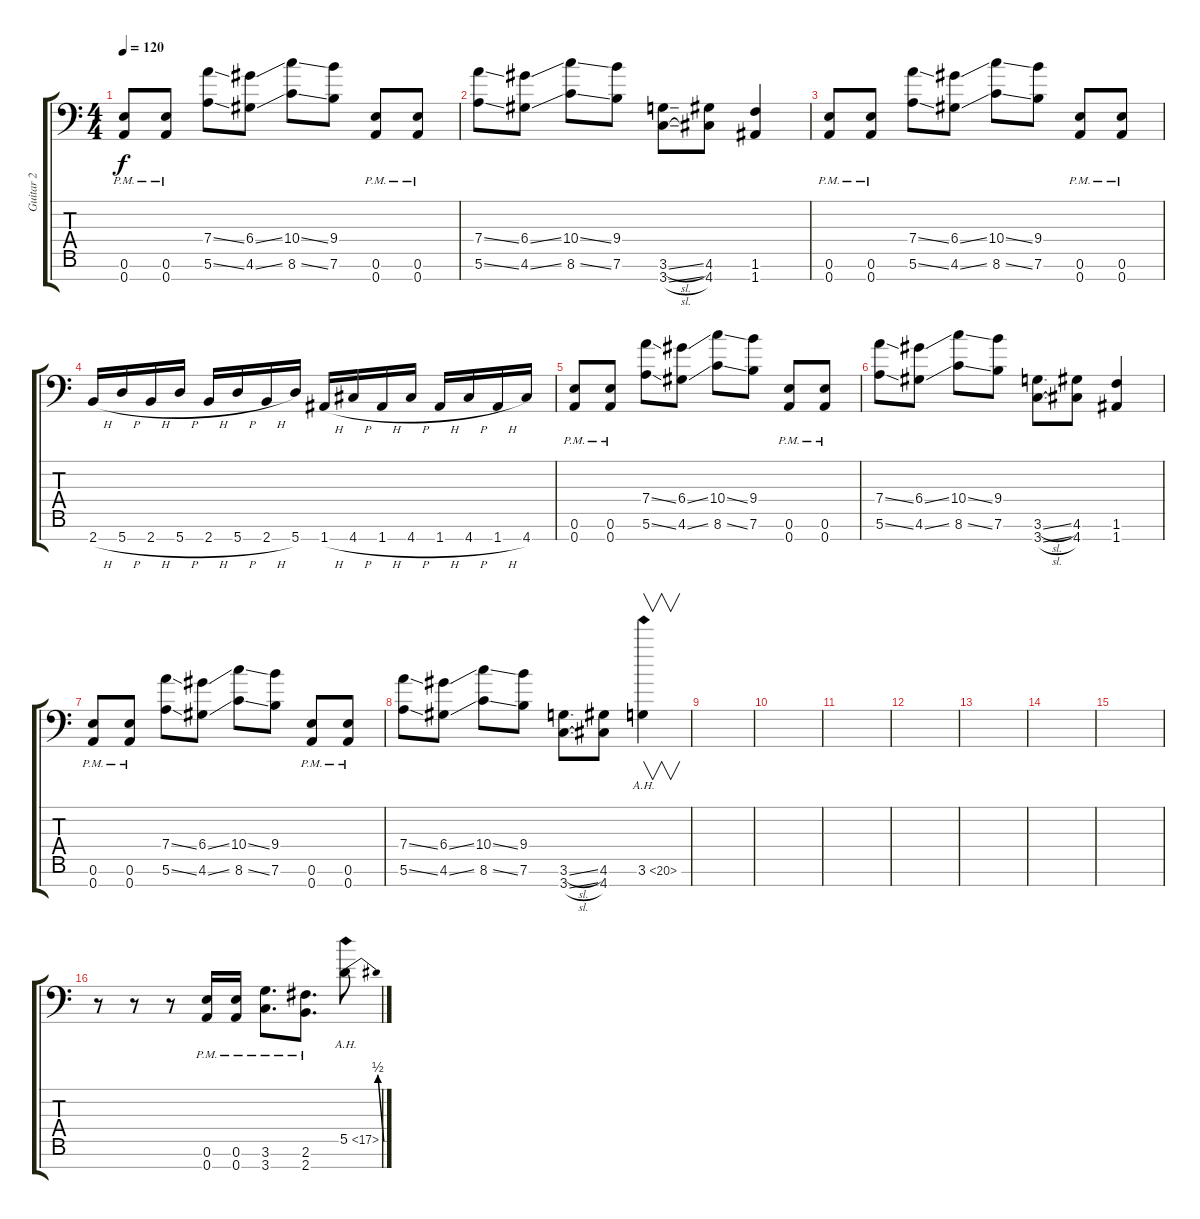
\track ("Guitar 2" "Guitar 2") {instrument distortionguitar}
\staff {score tabs}
\tuning (E4 B3 G3 D3 A2 E2 A1) {hide}
\ts (4 4)
\tempo 120
\clef f4
\ks c
(0.6{pm} 0.7{pm}).8{dy f} (0.6{pm} 0.7{pm}).8 (7.4{ss} 5.6{ss}).8 (6.4{ss} 4.6{ss}).8 (10.4{ss} 8.6{ss}).8 (9.4 7.6).8 (0.6{pm} 0.7{pm}).8 (0.6{pm} 0.7{pm}).8 |
(7.4{ss} 5.6{ss}).8 (6.4{ss} 4.6{ss}).8 (10.4{ss} 8.6{ss}).8 (9.4 7.6).8 (3.6{sl} 3.7{sl}).8 (4.6 4.7).8 (1.6 1.7).4 |
(0.6{pm} 0.7{pm}).8 (0.6{pm} 0.7{pm}).8 (7.4{ss} 5.6{ss}).8 (6.4{ss} 4.6{ss}).8 (10.4{ss} 8.6{ss}).8 (9.4 7.6).8 (0.6{pm} 0.7{pm}).8 (0.6{pm} 0.7{pm}).8 |
2.7{h}.16 5.7{h}.16 2.7{h}.16 5.7{h}.16 2.7{h}.16 5.7{h}.16 2.7{h}.16 5.7.16 1.7{h}.16 4.7{h}.16 1.7{h}.16 4.7{h}.16 1.7{h}.16 4.7{h}.16 1.7{h}.16 4.7.16 |
(0.6{pm} 0.7{pm}).8 (0.6{pm} 0.7{pm}).8 (7.4{ss} 5.6{ss}).8 (6.4{ss} 4.6{ss}).8 (10.4{ss} 8.6{ss}).8 (9.4 7.6).8 (0.6{pm} 0.7{pm}).8 (0.6{pm} 0.7{pm}).8 |
(7.4{ss} 5.6{ss}).8 (6.4{ss} 4.6{ss}).8 (10.4{ss} 8.6{ss}).8 (9.4 7.6).8 (3.6{sl} 3.7{sl}).8 (4.6 4.7).8 (1.6 1.7).4 |
(0.6{pm} 0.7{pm}).8 (0.6{pm} 0.7{pm}).8 (7.4{ss} 5.6{ss}).8 (6.4{ss} 4.6{ss}).8 (10.4{ss} 8.6{ss}).8 (9.4 7.6).8 (0.6{pm} 0.7{pm}).8 (0.6{pm} 0.7{pm}).8 |
(7.4{ss} 5.6{ss}).8 (6.4{ss} 4.6{ss}).8 (10.4{ss} 8.6{ss}).8 (9.4 7.6).8 (3.6{sl} 3.7{sl}).8 (4.6 4.7).8 3.6{ah 17}.4{v} |
|
|
|
|
|
|
|
r.8 r.8 r.8 (0.6{pm} 0.7{pm}).16 (0.6{pm} 0.7{pm}).16 (3.6{pm} 3.7{pm}).8{d} (2.6{pm} 2.7{pm}).8{d} 5.5{be (bend 0 0 60 2) ah 12}.8
